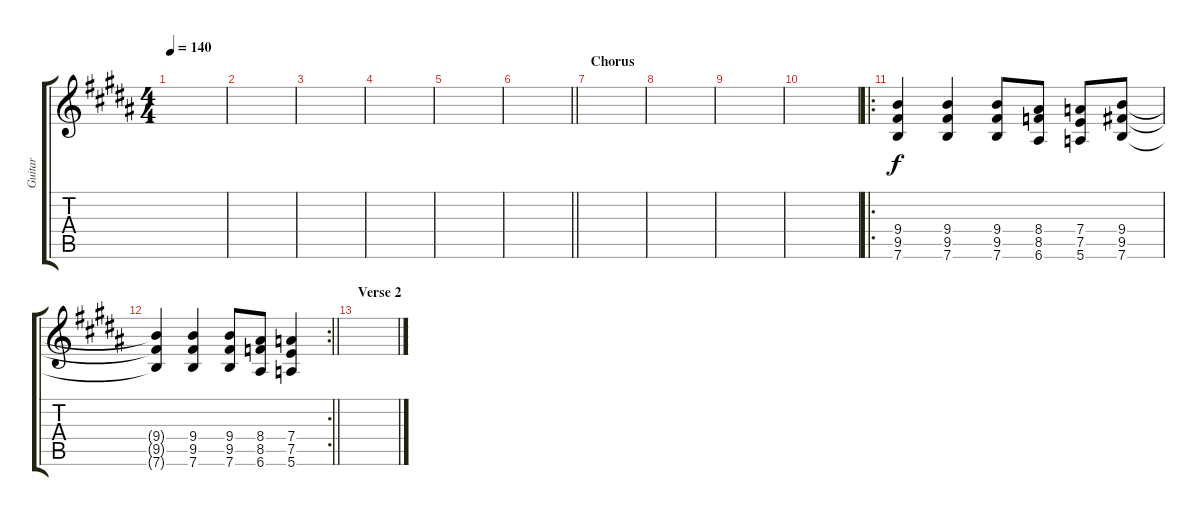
\track ("Guitar" "Guitar") {instrument overdrivenguitar}
\staff {score tabs}
\tuning (E4 B3 G3 D3 A2 E2) {hide}
\ts (4 4)
\tempo 140
\clef g2
\ks b
|
|
|
|
|
\barLineRight lightlight
|
\section ("" "Chorus")
|
|
|
|
\ro
(9.4 9.5 7.6).4 (9.4 9.5 7.6).4 (9.4 9.5 7.6).8 (8.4 8.5 6.6).8 (7.4 7.5 5.6).8 (9.4 9.5 7.6).8 |
\rc 2
\barLineRight lightlight
(9.4{t} 9.5{t} 7.6{t}).4 (9.4 9.5 7.6).4 (9.4 9.5 7.6).8 (8.4 8.5 6.6).8 (7.4 7.5 5.6).4 |
\section ("" "Verse 2")
